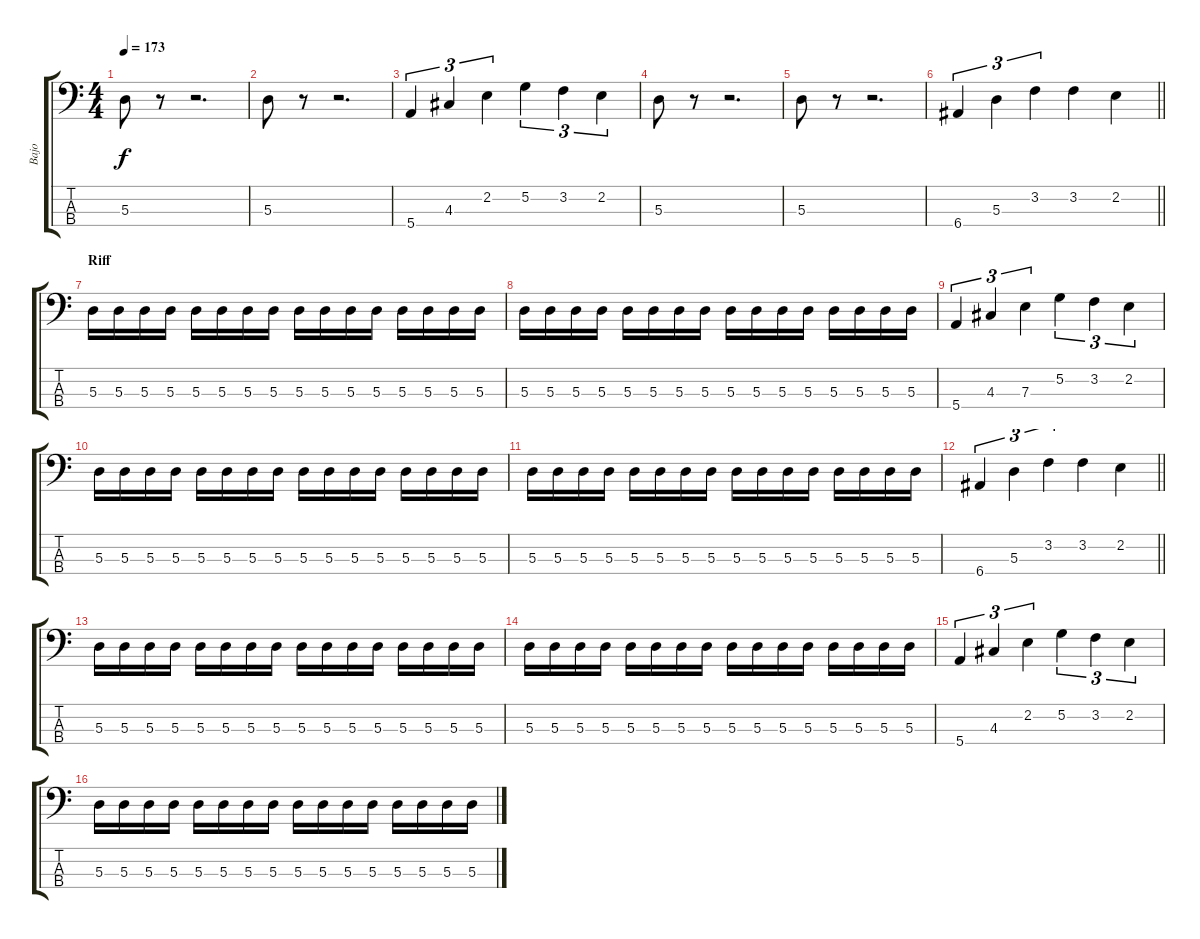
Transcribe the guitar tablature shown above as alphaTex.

\track ("Bajo" "Bajo") {instrument electricbassfinger}
\staff {score tabs}
\tuning (G2 D2 A1 E1) {hide}
\ts (4 4)
\tempo 173
\clef f4
\ks c
5.3.8{dy f instrument electricbassfinger} r.8 r.2{d} |
5.3.8 r.8 r.2{d} |
5.4.4{tu (3 2)} 4.3.4{tu (3 2)} 2.2.4{tu (3 2)} 5.2.4{tu (3 2)} 3.2.4{tu (3 2)} 2.2.4{tu (3 2)} |
5.3.8 r.8 r.2{d} |
5.3.8 r.8 r.2{d} |
\barLineRight lightlight
6.4.4{tu (3 2)} 5.3.4{tu (3 2)} 3.2.4{tu (3 2)} 3.2.4 2.2.4 |
\section ("" "Riff")
5.3.16 5.3.16 5.3.16 5.3.16 5.3.16 5.3.16 5.3.16 5.3.16 5.3.16 5.3.16 5.3.16 5.3.16 5.3.16 5.3.16 5.3.16 5.3.16 |
5.3.16 5.3.16 5.3.16 5.3.16 5.3.16 5.3.16 5.3.16 5.3.16 5.3.16 5.3.16 5.3.16 5.3.16 5.3.16 5.3.16 5.3.16 5.3.16 |
5.4.4{tu (3 2)} 4.3.4{tu (3 2)} 7.3.4{tu (3 2)} 5.2.4{tu (3 2)} 3.2.4{tu (3 2)} 2.2.4{tu (3 2)} |
5.3.16 5.3.16 5.3.16 5.3.16 5.3.16 5.3.16 5.3.16 5.3.16 5.3.16 5.3.16 5.3.16 5.3.16 5.3.16 5.3.16 5.3.16 5.3.16 |
5.3.16 5.3.16 5.3.16 5.3.16 5.3.16 5.3.16 5.3.16 5.3.16 5.3.16 5.3.16 5.3.16 5.3.16 5.3.16 5.3.16 5.3.16 5.3.16 |
\barLineRight lightlight
6.4.4{tu (3 2)} 5.3.4{tu (3 2)} 3.2.4{tu (3 2)} 3.2.4 2.2.4 |
5.3.16 5.3.16 5.3.16 5.3.16 5.3.16 5.3.16 5.3.16 5.3.16 5.3.16 5.3.16 5.3.16 5.3.16 5.3.16 5.3.16 5.3.16 5.3.16 |
5.3.16 5.3.16 5.3.16 5.3.16 5.3.16 5.3.16 5.3.16 5.3.16 5.3.16 5.3.16 5.3.16 5.3.16 5.3.16 5.3.16 5.3.16 5.3.16 |
5.4.4{tu (3 2)} 4.3.4{tu (3 2)} 2.2.4{tu (3 2)} 5.2.4{tu (3 2)} 3.2.4{tu (3 2)} 2.2.4{tu (3 2)} |
5.3.16 5.3.16 5.3.16 5.3.16 5.3.16 5.3.16 5.3.16 5.3.16 5.3.16 5.3.16 5.3.16 5.3.16 5.3.16 5.3.16 5.3.16 5.3.16
